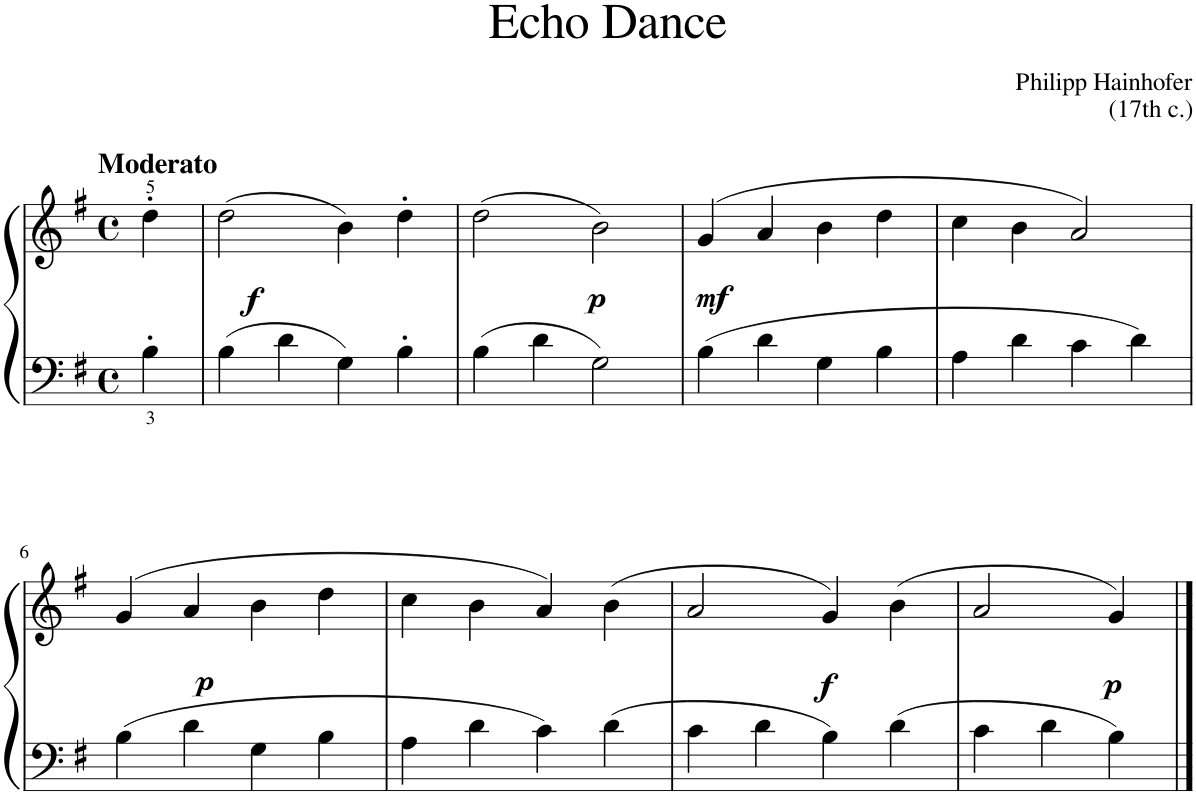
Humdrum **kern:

**kern	**kern	**dynam
*part1	*part1	*part1
*staff2	*staff1	*staff1/2
*I"Piano	*	*
*I'Pno	*	*
*clefF4	*clefG2	*
*k[f#]	*k[f#]	*
*M4/4	*M4/4	*
*met(c)	*met(c)	*
=1	=1	=1
!	!LO:TX:a:B:t=Moderato	!
!	!	!LO:DY:b
4B'\	4dd'\	f
=2	=2	=2
4B\	(2dd\	.
4d\	.	.
4G\	4b\)	.
!	!	!LO:DY:b
4B'\	4dd'\	p
=3	=3	=3
4B\	(2dd\	.
4d\	.	.
2G\	2b\)	.
=4	=4	=4
!	!	!LO:DY:b
4B\	(4g/	mf
4d\	4a/	.
4G\	4b\	.
4B\	4dd\	.
=5	=5	=5
4A\	4cc\	.
4d\	4b\	.
4c\	2a/)	.
4d\	.	.
!!LO:LB:g=z
=6	=6	=6
!	!	!LO:DY:b
4B\	(4g/	p
4d\	4a/	.
4G\	4b\	.
4B\	4dd\	.
=7	=7	=7
4A\	4cc\	.
4d\	4b\	.
4c\	4a/)	.
!	!	!LO:DY:b
4d\	(4b\	f
=8	=8	=8
4c\	2a/	.
4d\	.	.
4B\	4g/)	.
!	!	!LO:DY:b
4d\	(4b\	p
=9	=9	=9
4c\	2a/	.
4d\	.	.
4B\	4g/)	.
==	==	==
*-	*-	*-
